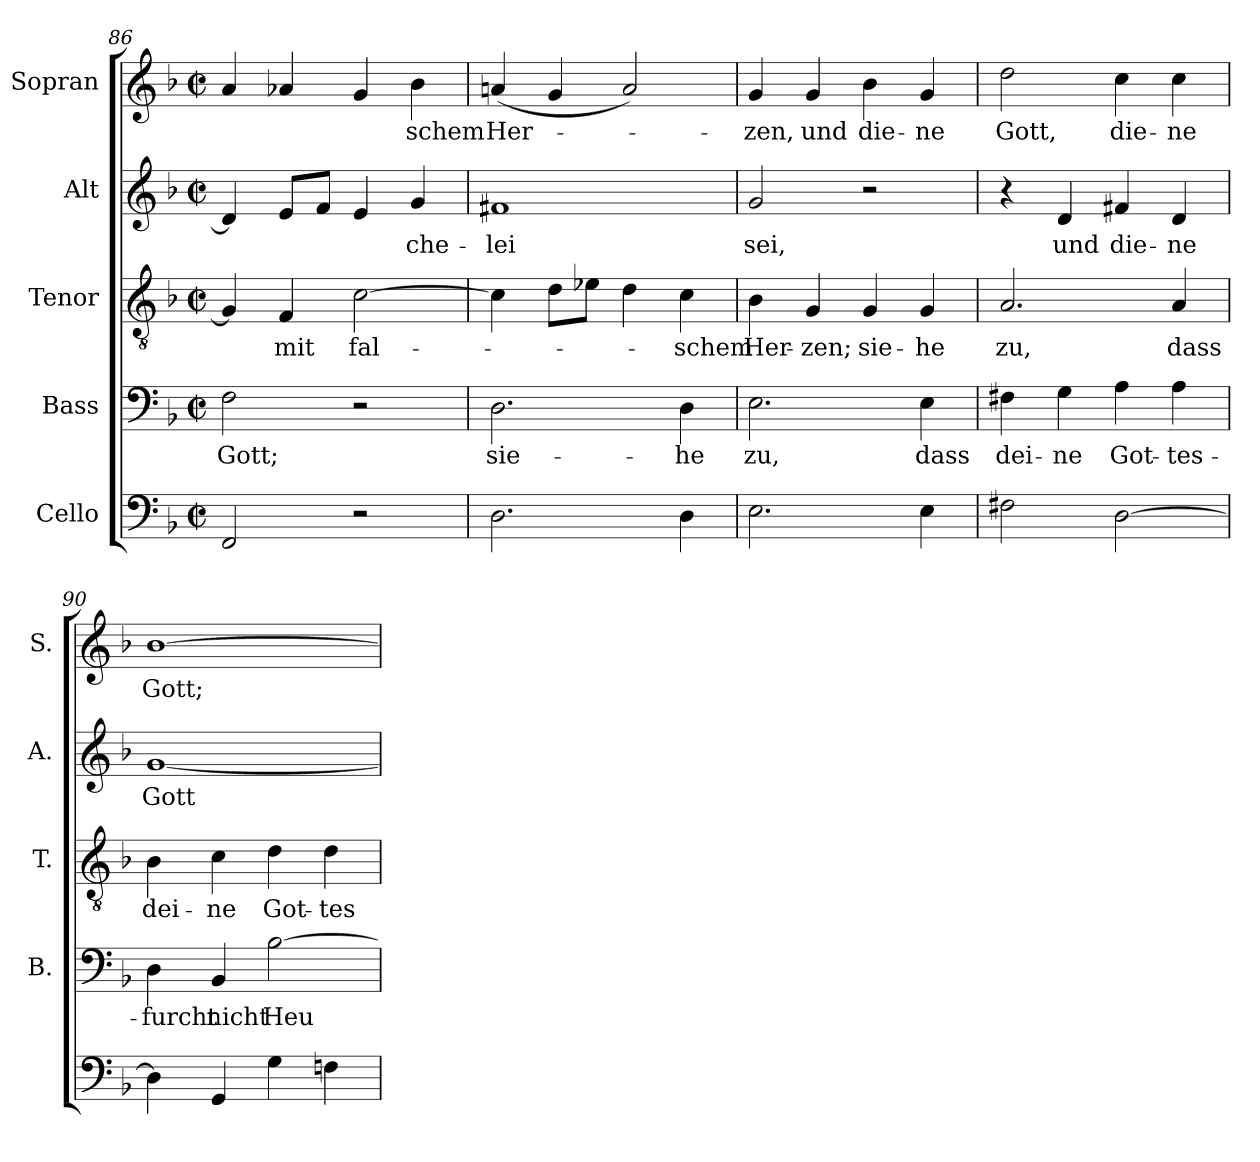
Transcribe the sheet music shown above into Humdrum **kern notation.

**kern	**kern	**text	**kern	**text	**kern	**text	**kern	**text
*part5	*part4	*part4	*part3	*part3	*part2	*part2	*part1	*part1
*staff5	*staff4	*staff4	*staff3	*staff3	*staff2	*staff2	*staff1	*staff1
*I"Cello	*I"Bass	*	*I"Tenor	*	*I"Alt	*	*I"Sopran	*
*	*I'B.	*	*I'T.	*	*I'A.	*	*I'S.	*
*clefF4	*clefF4	*	*clefGv2	*	*clefG2	*	*clefG2	*
*	*	*	*ITrd7c12	*	*	*	*	*
*k[b-]	*k[b-]	*	*k[b-]	*	*k[b-]	*	*k[b-]	*
*F:	*F:	*	*F:	*	*F:	*	*F:	*
*M2/2	*M2/2	*	*M2/2	*	*M2/2	*	*M2/2	*
*met(c|)	*met(c|)	*	*met(c|)	*	*met(c|)	*	*met(c|)	*
=86	=86	=86	=86	=86	=86	=86	=86	=86
!	!	!LO:LY:b:color=#000000	!	!	!	!	!	!
2FFi/	2Fi\	Gott;	4GGi/]	.	4di/]	.	4ai/	.
!	!	!	!	!LO:LY:b:color=#000000	!	!	!	!
.	.	.	4FFi/	mit	8ei/L	.	4a-Xi/	.
.	.	.	.	.	8fi/J	.	.	.
!	!	!	!	!LO:LY:b:color=#000000	!	!	!	!
2r	2r	.	[>2Ci\	fal-	4ei/	.	4gi/	.
!	!	!	!	!	!	!LO:LY:b:color=#000000	!	!
!	!	!	!	!	!	!	!	!LO:LY:b:color=#000000
.	.	.	.	.	4gi/	-che-	4b-i\	-schem
=87	=87	=87	=87	=87	=87	=87	=87	=87
!	!	!LO:LY:b:color=#000000	!	!	!	!	!	!
!	!	!	!	!	!	!LO:LY:b:color=#000000	!	!
!	!	!	!	!	!	!	!	!LO:LY:b:color=#000000
2.Di\	2.Di\	sie-	4Ci\]	.	1f#Xi	-lei	(4ani/	Her-
.	.	.	8Di\L	.	.	.	4gi/	.
.	.	.	8E-Xi\J	.	.	.	.	.
.	.	.	4Di\	.	.	.	2ai/)	.
!	!	!LO:LY:b:color=#000000	!	!	!	!	!	!
!	!	!	!	!LO:LY:b:color=#000000	!	!	!	!
4Di\	4Di\	-he	4Ci\	-schem	.	.	.	.
!!LO:PB:g=z
=88	=88	=88	=88	=88	=88	=88	=88	=88
!	!	!LO:LY:b:color=#000000	!	!	!	!	!	!
!	!	!	!	!LO:LY:b:color=#000000	!	!	!	!
!	!	!	!	!	!	!LO:LY:b:color=#000000	!	!
!	!	!	!	!	!	!	!	!LO:LY:b:color=#000000
2.Ei\	2.Ei\	zu,	4BB-i\	Her-	2gi/	sei,	4gi/	-zen,
!	!	!	!	!LO:LY:b:color=#000000	!	!	!	!
!	!	!	!	!	!	!	!	!LO:LY:b:color=#000000
.	.	.	4GGi/	-zen;	.	.	4gi/	und
!	!	!	!	!LO:LY:b:color=#000000	!	!	!	!
!	!	!	!	!	!	!	!	!LO:LY:b:color=#000000
.	.	.	4GGi/	sie-	2r	.	4b-i\	die-
!	!	!LO:LY:b:color=#000000	!	!	!	!	!	!
!	!	!	!	!LO:LY:b:color=#000000	!	!	!	!
!	!	!	!	!	!	!	!	!LO:LY:b:color=#000000
4Ei\	4Ei\	dass	4GGi/	-he	.	.	4gi/	-ne
=89	=89	=89	=89	=89	=89	=89	=89	=89
!	!	!LO:LY:b:color=#000000	!	!	!	!	!	!
!	!	!	!	!LO:LY:b:color=#000000	!	!	!	!
!	!	!	!	!	!	!	!	!LO:LY:b:color=#000000
2F#Xi\	4F#Xi\	dei-	2.AAi/	zu,	4r	.	2ddi\	Gott,
!	!	!LO:LY:b:color=#000000	!	!	!	!	!	!
!	!	!	!	!	!	!LO:LY:b:color=#000000	!	!
.	4Gi\	-ne	.	.	4di/	und	.	.
!	!	!LO:LY:b:color=#000000	!	!	!	!	!	!
!	!	!	!	!	!	!LO:LY:b:color=#000000	!	!
!	!	!	!	!	!	!	!	!LO:LY:b:color=#000000
[>2Di\	4Ai\	Got-	.	.	4f#Xi/	die-	4cci\	die-
!	!	!LO:LY:b:color=#000000	!	!	!	!	!	!
!	!	!	!	!LO:LY:b:color=#000000	!	!	!	!
!	!	!	!	!	!	!LO:LY:b:color=#000000	!	!
!	!	!	!	!	!	!	!	!LO:LY:b:color=#000000
.	4Ai\	-tes-	4AAi/	dass	4di/	-ne	4cci\	-ne
=90	=90	=90	=90	=90	=90	=90	=90	=90
!	!	!LO:LY:b:color=#000000	!	!	!	!	!	!
!	!	!	!	!LO:LY:b:color=#000000	!	!	!	!
!	!	!	!	!	!	!LO:LY:b:color=#000000	!	!
!	!	!	!	!	!	!	!	!LO:LY:b:color=#000000
4Di\]	4Di\	-furcht	4BB-i\	dei-	[<1gi	Gott	[>1b-i	Gott;
!	!	!LO:LY:b:color=#000000	!	!	!	!	!	!
!	!	!	!	!LO:LY:b:color=#000000	!	!	!	!
4GGi/	4BB-i/	nicht	4Ci\	-ne	.	.	.	.
!	!	!LO:LY:b:color=#000000	!	!	!	!	!	!
!	!	!	!	!LO:LY:b:color=#000000	!	!	!	!
4Gi\	[>2B-i\	Heu-	4Di\	Got-	.	.	.	.
!	!	!	!	!LO:LY:b:color=#000000	!	!	!	!
4Fni\	.	.	4Di\	-tes-	.	.	.	.
=	=	=	=	=	=	=	=	=
*-	*-	*-	*-	*-	*-	*-	*-	*-
